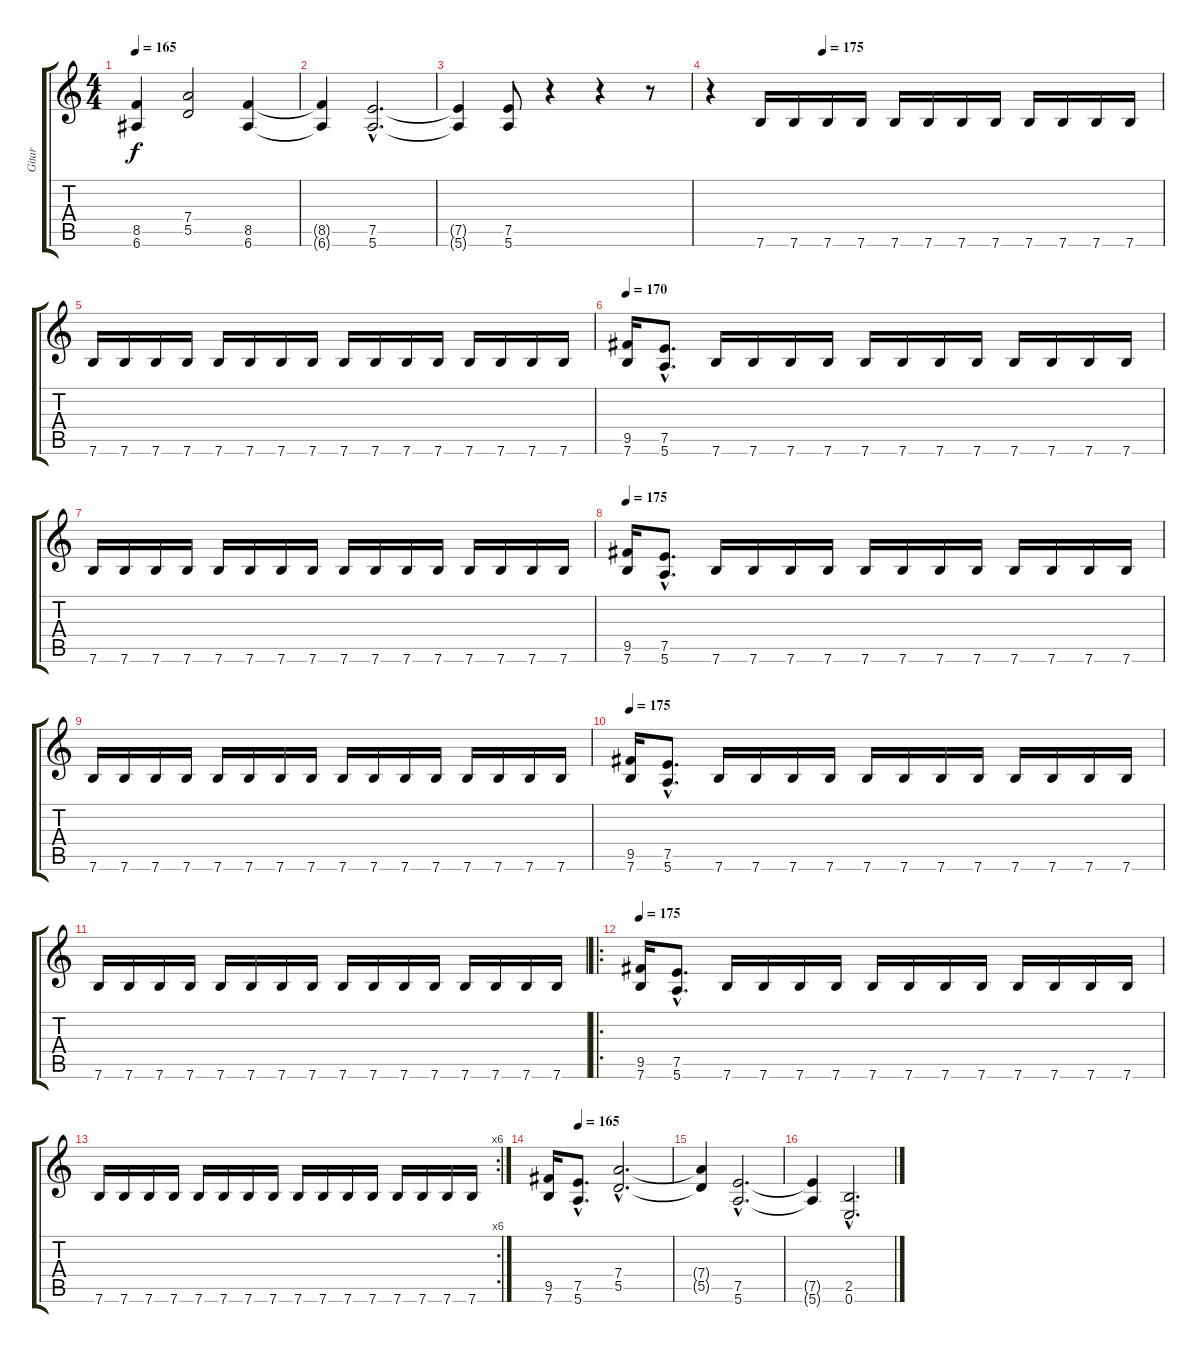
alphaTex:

\track ("Gitar" "Gitar") {instrument distortionguitar}
\staff {score tabs}
\tuning (E4 B3 G3 D3 A2 E2) {hide}
\ts (4 4)
\tempo 165
\clef g2
\ks c
(8.5{t} 6.6{t}).4{dy f} (7.4 5.5).2 (8.5 6.6).4 |
(8.5{t} 6.6{t}).4 (7.5{hac} 5.6{hac}).2{d} |
(7.5{t} 5.6{t}).4 (7.5 5.6).8 r.4 r.4 r.8 |
\section ("" "")
\tempo (175 0.25)
r.4 7.6.16 7.6.16 7.6.16 7.6.16 7.6.16 7.6.16 7.6.16 7.6.16 7.6.16 7.6.16 7.6.16 7.6.16 |
7.6.16 7.6.16 7.6.16 7.6.16 7.6.16 7.6.16 7.6.16 7.6.16 7.6.16 7.6.16 7.6.16 7.6.16 7.6.16 7.6.16 7.6.16 7.6.16 |
\tempo 170
(9.5 7.6).16 (7.5{hac} 5.6{hac}).8{d} 7.6.16 7.6.16 7.6.16 7.6.16 7.6.16 7.6.16 7.6.16 7.6.16 7.6.16 7.6.16 7.6.16 7.6.16 |
7.6.16 7.6.16 7.6.16 7.6.16 7.6.16 7.6.16 7.6.16 7.6.16 7.6.16 7.6.16 7.6.16 7.6.16 7.6.16 7.6.16 7.6.16 7.6.16 |
\tempo 175
(9.5 7.6).16 (7.5{hac} 5.6{hac}).8{d} 7.6.16 7.6.16 7.6.16 7.6.16 7.6.16 7.6.16 7.6.16 7.6.16 7.6.16 7.6.16 7.6.16 7.6.16 |
7.6.16 7.6.16 7.6.16 7.6.16 7.6.16 7.6.16 7.6.16 7.6.16 7.6.16 7.6.16 7.6.16 7.6.16 7.6.16 7.6.16 7.6.16 7.6.16 |
\tempo 175
(9.5 7.6).16 (7.5{hac} 5.6{hac}).8{d} 7.6.16 7.6.16 7.6.16 7.6.16 7.6.16 7.6.16 7.6.16 7.6.16 7.6.16 7.6.16 7.6.16 7.6.16 |
7.6.16 7.6.16 7.6.16 7.6.16 7.6.16 7.6.16 7.6.16 7.6.16 7.6.16 7.6.16 7.6.16 7.6.16 7.6.16 7.6.16 7.6.16 7.6.16 |
\ro
\tempo 175
(9.5 7.6).16 (7.5{hac} 5.6{hac}).8{d} 7.6.16 7.6.16 7.6.16 7.6.16 7.6.16 7.6.16 7.6.16 7.6.16 7.6.16 7.6.16 7.6.16 7.6.16 |
\rc 6
7.6.16 7.6.16 7.6.16 7.6.16 7.6.16 7.6.16 7.6.16 7.6.16 7.6.16 7.6.16 7.6.16 7.6.16 7.6.16 7.6.16 7.6.16 7.6.16 |
\section ("" "")
\tempo (165 0.25)
(9.5 7.6).16 (7.5{hac} 5.6{hac}).8{d} (7.4{hac} 5.5{hac}).2{d} |
(7.4{t} 5.5{t}).4 (7.5{hac} 5.6{hac}).2{d} |
(7.5{t} 5.6{t}).4 (2.5{hac} 0.6{hac}).2{d}
